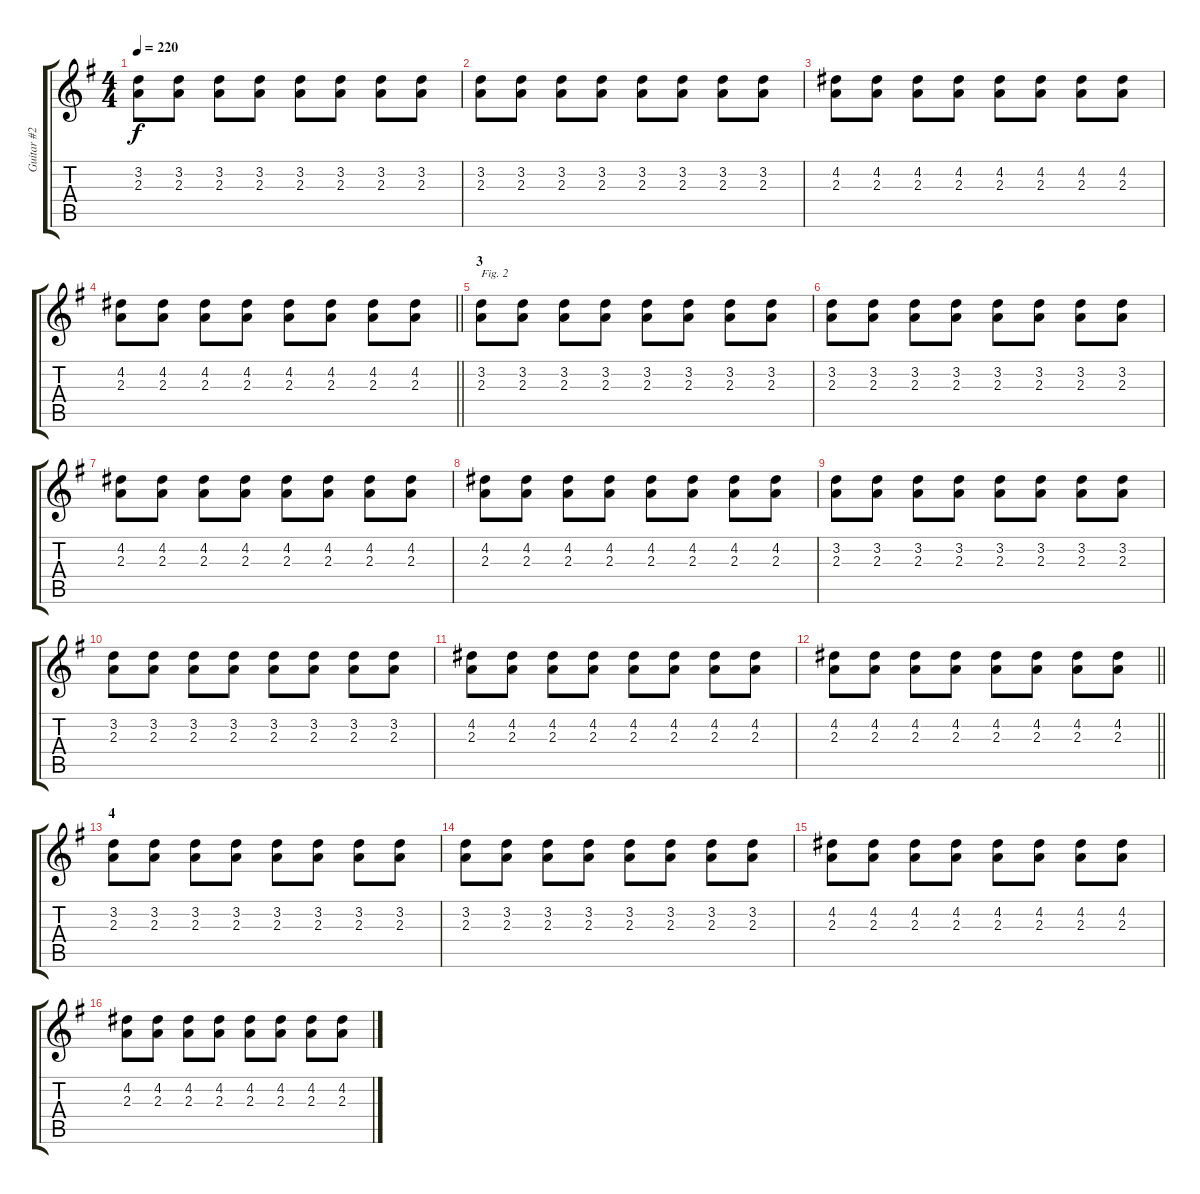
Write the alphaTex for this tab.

\track ("Guitar #2" "Guitar #2") {instrument overdrivenguitar}
\staff {score tabs}
\tuning (E4 B3 G3 D3 A2 E2) {hide}
\ts (4 4)
\tempo 220
\clef g2
\ks eminor
(3.2 2.3).8{dy f} (3.2 2.3).8 (3.2 2.3).8 (3.2 2.3).8 (3.2 2.3).8 (3.2 2.3).8 (3.2 2.3).8 (3.2 2.3).8 |
(3.2 2.3).8 (3.2 2.3).8 (3.2 2.3).8 (3.2 2.3).8 (3.2 2.3).8 (3.2 2.3).8 (3.2 2.3).8 (3.2 2.3).8 |
(4.2 2.3).8 (4.2 2.3).8 (4.2 2.3).8 (4.2 2.3).8 (4.2 2.3).8 (4.2 2.3).8 (4.2 2.3).8 (4.2 2.3).8 |
\barLineRight lightlight
(4.2 2.3).8 (4.2 2.3).8 (4.2 2.3).8 (4.2 2.3).8 (4.2 2.3).8 (4.2 2.3).8 (4.2 2.3).8 (4.2 2.3).8 |
\section ("" "3")
(3.2 2.3).8{txt "Fig. 2"} (3.2 2.3).8 (3.2 2.3).8 (3.2 2.3).8 (3.2 2.3).8 (3.2 2.3).8 (3.2 2.3).8 (3.2 2.3).8 |
(3.2 2.3).8 (3.2 2.3).8 (3.2 2.3).8 (3.2 2.3).8 (3.2 2.3).8 (3.2 2.3).8 (3.2 2.3).8 (3.2 2.3).8 |
(4.2 2.3).8 (4.2 2.3).8 (4.2 2.3).8 (4.2 2.3).8 (4.2 2.3).8 (4.2 2.3).8 (4.2 2.3).8 (4.2 2.3).8 |
(4.2 2.3).8 (4.2 2.3).8 (4.2 2.3).8 (4.2 2.3).8 (4.2 2.3).8 (4.2 2.3).8 (4.2 2.3).8 (4.2 2.3).8 |
(3.2 2.3).8 (3.2 2.3).8 (3.2 2.3).8 (3.2 2.3).8 (3.2 2.3).8 (3.2 2.3).8 (3.2 2.3).8 (3.2 2.3).8 |
(3.2 2.3).8 (3.2 2.3).8 (3.2 2.3).8 (3.2 2.3).8 (3.2 2.3).8 (3.2 2.3).8 (3.2 2.3).8 (3.2 2.3).8 |
(4.2 2.3).8 (4.2 2.3).8 (4.2 2.3).8 (4.2 2.3).8 (4.2 2.3).8 (4.2 2.3).8 (4.2 2.3).8 (4.2 2.3).8 |
\barLineRight lightlight
(4.2 2.3).8 (4.2 2.3).8 (4.2 2.3).8 (4.2 2.3).8 (4.2 2.3).8 (4.2 2.3).8 (4.2 2.3).8 (4.2 2.3).8 |
\section ("" "4")
(3.2 2.3).8 (3.2 2.3).8 (3.2 2.3).8 (3.2 2.3).8 (3.2 2.3).8 (3.2 2.3).8 (3.2 2.3).8 (3.2 2.3).8 |
(3.2 2.3).8 (3.2 2.3).8 (3.2 2.3).8 (3.2 2.3).8 (3.2 2.3).8 (3.2 2.3).8 (3.2 2.3).8 (3.2 2.3).8 |
(4.2 2.3).8 (4.2 2.3).8 (4.2 2.3).8 (4.2 2.3).8 (4.2 2.3).8 (4.2 2.3).8 (4.2 2.3).8 (4.2 2.3).8 |
(4.2 2.3).8 (4.2 2.3).8 (4.2 2.3).8 (4.2 2.3).8 (4.2 2.3).8 (4.2 2.3).8 (4.2 2.3).8 (4.2 2.3).8
